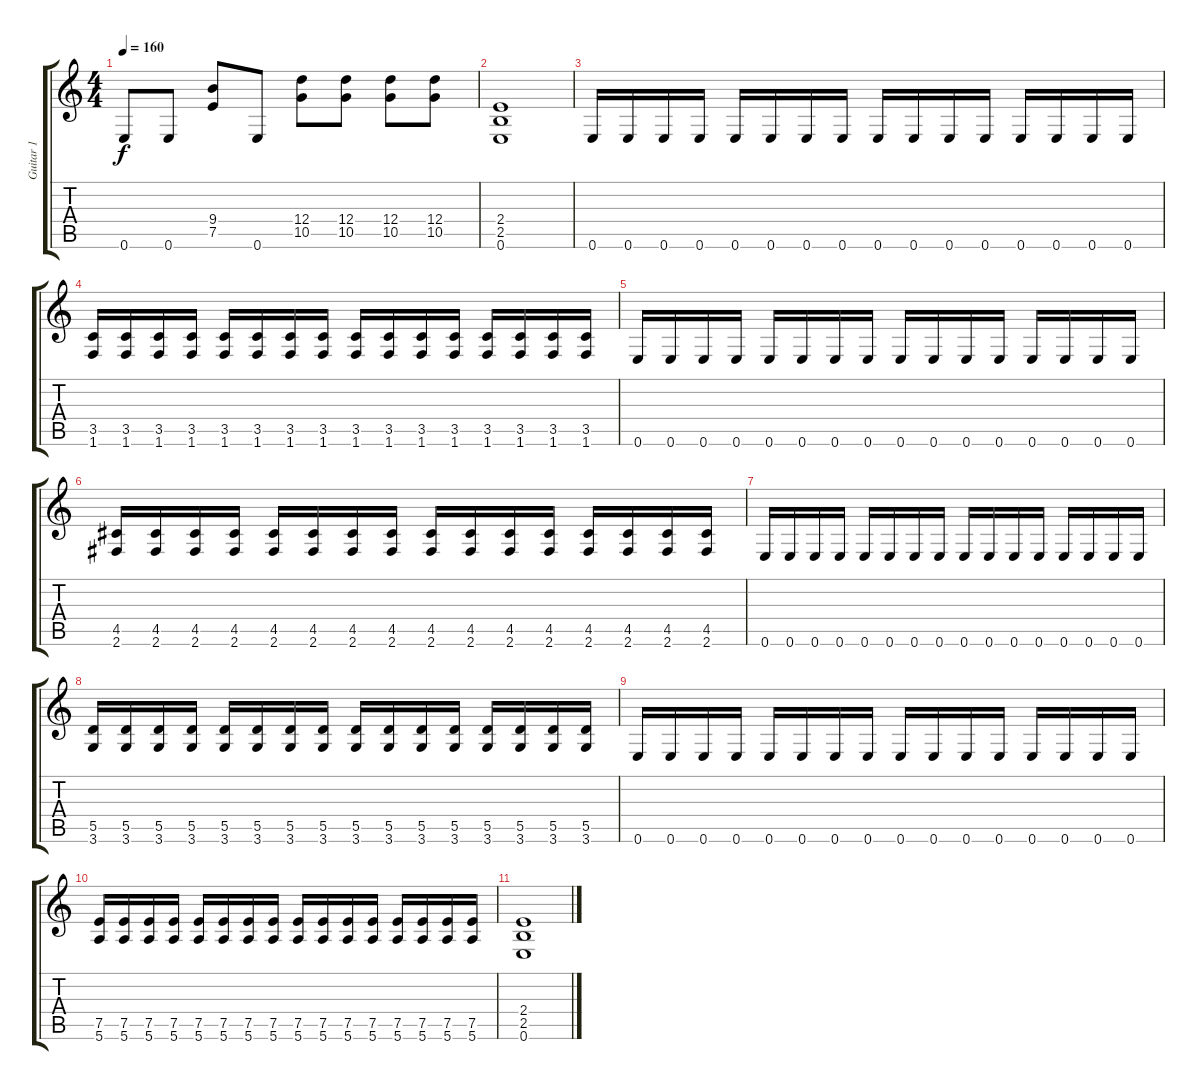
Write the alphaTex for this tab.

\track ("Guitar 1" "Guitar 1") {instrument overdrivenguitar}
\staff {score tabs}
\tuning (E4 B3 G3 D3 A2 E2) {hide}
\ts (4 4)
\tempo 160
\clef g2
\ks c
0.6.8{dy f} 0.6.8 (9.4 7.5).8 0.6.8 (12.4 10.5).8 (12.4 10.5).8 (12.4 10.5).8 (12.4 10.5).8 |
(2.4 2.5 0.6).1 |
0.6.16 0.6.16 0.6.16 0.6.16 0.6.16 0.6.16 0.6.16 0.6.16 0.6.16 0.6.16 0.6.16 0.6.16 0.6.16 0.6.16 0.6.16 0.6.16 |
(3.5 1.6).16 (3.5 1.6).16 (3.5 1.6).16 (3.5 1.6).16 (3.5 1.6).16 (3.5 1.6).16 (3.5 1.6).16 (3.5 1.6).16 (3.5 1.6).16 (3.5 1.6).16 (3.5 1.6).16 (3.5 1.6).16 (3.5 1.6).16 (3.5 1.6).16 (3.5 1.6).16 (3.5 1.6).16 |
0.6.16 0.6.16 0.6.16 0.6.16 0.6.16 0.6.16 0.6.16 0.6.16 0.6.16 0.6.16 0.6.16 0.6.16 0.6.16 0.6.16 0.6.16 0.6.16 |
(4.5 2.6).16 (4.5 2.6).16 (4.5 2.6).16 (4.5 2.6).16 (4.5 2.6).16 (4.5 2.6).16 (4.5 2.6).16 (4.5 2.6).16 (4.5 2.6).16 (4.5 2.6).16 (4.5 2.6).16 (4.5 2.6).16 (4.5 2.6).16 (4.5 2.6).16 (4.5 2.6).16 (4.5 2.6).16 |
0.6.16 0.6.16 0.6.16 0.6.16 0.6.16 0.6.16 0.6.16 0.6.16 0.6.16 0.6.16 0.6.16 0.6.16 0.6.16 0.6.16 0.6.16 0.6.16 |
(5.5 3.6).16 (5.5 3.6).16 (5.5 3.6).16 (5.5 3.6).16 (5.5 3.6).16 (5.5 3.6).16 (5.5 3.6).16 (5.5 3.6).16 (5.5 3.6).16 (5.5 3.6).16 (5.5 3.6).16 (5.5 3.6).16 (5.5 3.6).16 (5.5 3.6).16 (5.5 3.6).16 (5.5 3.6).16 |
0.6.16 0.6.16 0.6.16 0.6.16 0.6.16 0.6.16 0.6.16 0.6.16 0.6.16 0.6.16 0.6.16 0.6.16 0.6.16 0.6.16 0.6.16 0.6.16 |
(7.5 5.6).16 (7.5 5.6).16 (7.5 5.6).16 (7.5 5.6).16 (7.5 5.6).16 (7.5 5.6).16 (7.5 5.6).16 (7.5 5.6).16 (7.5 5.6).16 (7.5 5.6).16 (7.5 5.6).16 (7.5 5.6).16 (7.5 5.6).16 (7.5 5.6).16 (7.5 5.6).16 (7.5 5.6).16 |
(2.4 2.5 0.6).1
